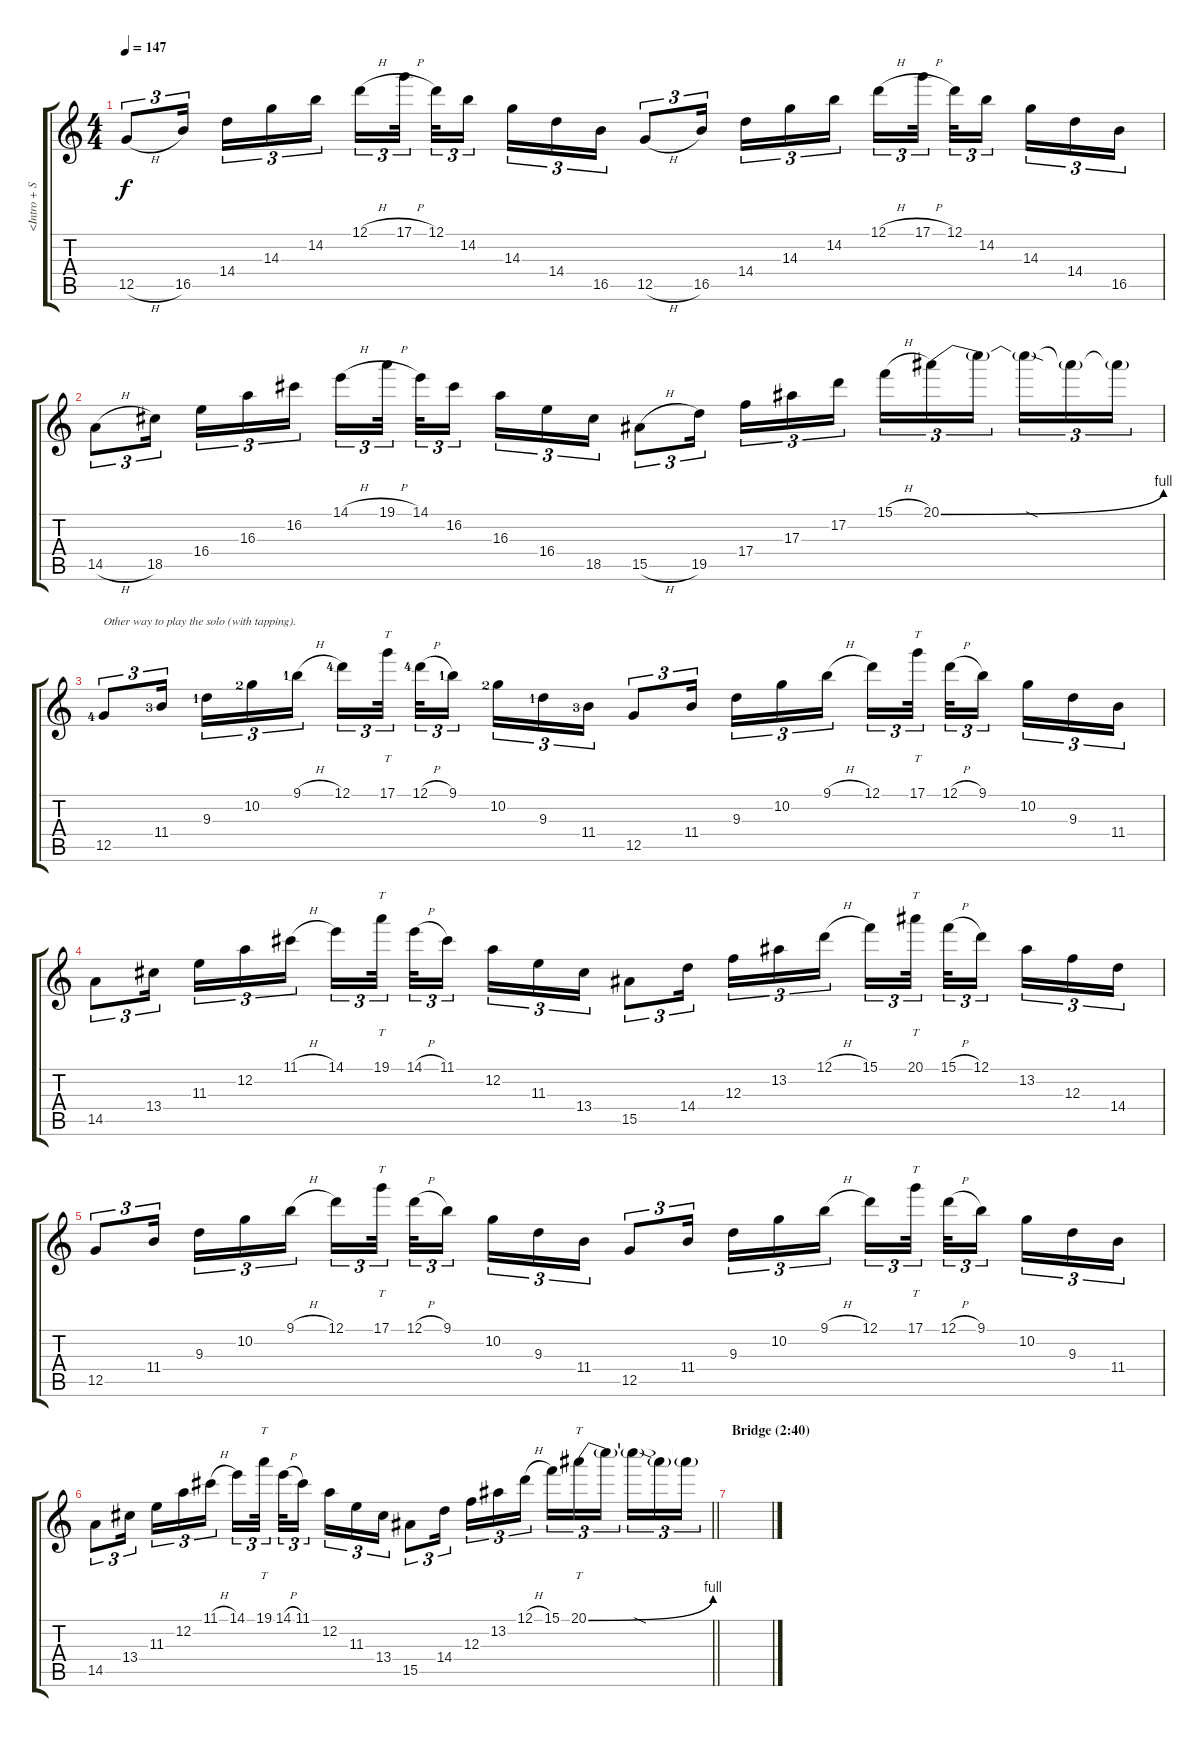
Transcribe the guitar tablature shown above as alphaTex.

\track ("<Intro + Solo> [Guitar 3]" "<Intro + S") {instrument electricguitarclean}
\staff {score tabs}
\tuning (D4 A3 F3 C3 G2 D2) {hide}
\ts (4 4)
\tempo 147
\clef g2
\ks c
12.5{h}.8{tu (3 2) dy f} 16.5.16{tu (3 2) beam splitsecondary} 14.4.16{tu (3 2)} 14.3.16{tu (3 2)} 14.2.16{tu (3 2)} 12.1{h}.16{tu (3 2)} 17.1{h}.32{tu (3 2) beam splitsecondary} 12.1.32{tu (3 2)} 14.2.16{tu (3 2) beam splitsecondary} 14.3.16{tu (3 2)} 14.4.16{tu (3 2)} 16.5.16{tu (3 2)} 12.5{h}.8{tu (3 2)} 16.5.16{tu (3 2) beam splitsecondary} 14.4.16{tu (3 2)} 14.3.16{tu (3 2)} 14.2.16{tu (3 2)} 12.1{h}.16{tu (3 2)} 17.1{h}.32{tu (3 2) beam splitsecondary} 12.1.32{tu (3 2)} 14.2.16{tu (3 2) beam splitsecondary} 14.3.16{tu (3 2)} 14.4.16{tu (3 2)} 16.5.16{tu (3 2)} |
14.5{h}.8{tu (3 2)} 18.5.16{tu (3 2) beam splitsecondary} 16.4.16{tu (3 2)} 16.3.16{tu (3 2)} 16.2.16{tu (3 2)} 14.1{h}.16{tu (3 2)} 19.1{h}.32{tu (3 2) beam splitsecondary} 14.1.32{tu (3 2)} 16.2.16{tu (3 2) beam splitsecondary} 16.3.16{tu (3 2)} 16.4.16{tu (3 2)} 18.5.16{tu (3 2)} 15.5{h}.8{tu (3 2)} 19.5.16{tu (3 2) beam splitsecondary} 17.4.16{tu (3 2)} 17.3.16{tu (3 2)} 17.2.16{tu (3 2)} 15.1{h}.16{tu (3 2)} 20.1{be (bend 0 0 60 4)}.16{tu (3 2)} 20.1{t}.16{tu (3 2) beam splitsecondary} 20.1{sod t}.16{tu (3 2)} 20.1{t}.16{tu (3 2)} 20.1{t}.16{tu (3 2)} |
12.5{lf 5}.8{tu (3 2) txt "Other way to play the solo (with tapping)."} 11.4{lf 4}.16{tu (3 2) beam splitsecondary} 9.3{lf 2}.16{tu (3 2)} 10.2{lf 3}.16{tu (3 2)} 9.1{h lf 2}.16{tu (3 2)} 12.1{lf 5}.16{tu (3 2)} 17.1.32{tt tu (3 2) beam splitsecondary} 12.1{h lf 5}.32{tu (3 2)} 9.1{lf 2}.16{tu (3 2) beam splitsecondary} 10.2{lf 3}.16{tu (3 2)} 9.3{lf 2}.16{tu (3 2)} 11.4{lf 4}.16{tu (3 2)} 12.5.8{tu (3 2)} 11.4.16{tu (3 2) beam splitsecondary} 9.3.16{tu (3 2)} 10.2.16{tu (3 2)} 9.1{h}.16{tu (3 2)} 12.1.16{tu (3 2)} 17.1.32{tt tu (3 2) beam splitsecondary} 12.1{h}.32{tu (3 2)} 9.1.16{tu (3 2) beam splitsecondary} 10.2.16{tu (3 2)} 9.3.16{tu (3 2)} 11.4.16{tu (3 2)} |
14.5.8{tu (3 2)} 13.4.16{tu (3 2) beam splitsecondary} 11.3.16{tu (3 2)} 12.2.16{tu (3 2)} 11.1{h}.16{tu (3 2)} 14.1.16{tu (3 2)} 19.1.32{tt tu (3 2) beam splitsecondary} 14.1{h}.32{tu (3 2)} 11.1.16{tu (3 2) beam splitsecondary} 12.2.16{tu (3 2)} 11.3.16{tu (3 2)} 13.4.16{tu (3 2)} 15.5.8{tu (3 2)} 14.4.16{tu (3 2) beam splitsecondary} 12.3.16{tu (3 2)} 13.2.16{tu (3 2)} 12.1{h}.16{tu (3 2)} 15.1.16{tu (3 2)} 20.1.32{tt tu (3 2) beam splitsecondary} 15.1{h}.32{tu (3 2)} 12.1.16{tu (3 2) beam splitsecondary} 13.2.16{tu (3 2)} 12.3.16{tu (3 2)} 14.4.16{tu (3 2)} |
12.5.8{tu (3 2)} 11.4.16{tu (3 2) beam splitsecondary} 9.3.16{tu (3 2)} 10.2.16{tu (3 2)} 9.1{h}.16{tu (3 2)} 12.1.16{tu (3 2)} 17.1.32{tt tu (3 2) beam splitsecondary} 12.1{h}.32{tu (3 2)} 9.1.16{tu (3 2) beam splitsecondary} 10.2.16{tu (3 2)} 9.3.16{tu (3 2)} 11.4.16{tu (3 2)} 12.5.8{tu (3 2)} 11.4.16{tu (3 2) beam splitsecondary} 9.3.16{tu (3 2)} 10.2.16{tu (3 2)} 9.1{h}.16{tu (3 2)} 12.1.16{tu (3 2)} 17.1.32{tt tu (3 2) beam splitsecondary} 12.1{h}.32{tu (3 2)} 9.1.16{tu (3 2) beam splitsecondary} 10.2.16{tu (3 2)} 9.3.16{tu (3 2)} 11.4.16{tu (3 2)} |
\barLineRight lightlight
14.5.8{tu (3 2)} 13.4.16{tu (3 2) beam splitsecondary} 11.3.16{tu (3 2)} 12.2.16{tu (3 2)} 11.1{h}.16{tu (3 2)} 14.1.16{tu (3 2)} 19.1.32{tt tu (3 2) beam splitsecondary} 14.1{h}.32{tu (3 2)} 11.1.16{tu (3 2) beam splitsecondary} 12.2.16{tu (3 2)} 11.3.16{tu (3 2)} 13.4.16{tu (3 2)} 15.5.8{tu (3 2)} 14.4.16{tu (3 2) beam splitsecondary} 12.3.16{tu (3 2)} 13.2.16{tu (3 2)} 12.1{h}.16{tu (3 2)} 15.1.16{tu (3 2)} 20.1{be (bend 0 0 60 4)}.16{tt tu (3 2)} 20.1{t}.16{tu (3 2) beam splitsecondary} 20.1{sod t}.16{tu (3 2)} 20.1{t}.16{tu (3 2)} 20.1{t}.16{tu (3 2)} |
\section ("" "Bridge (2:40)")
